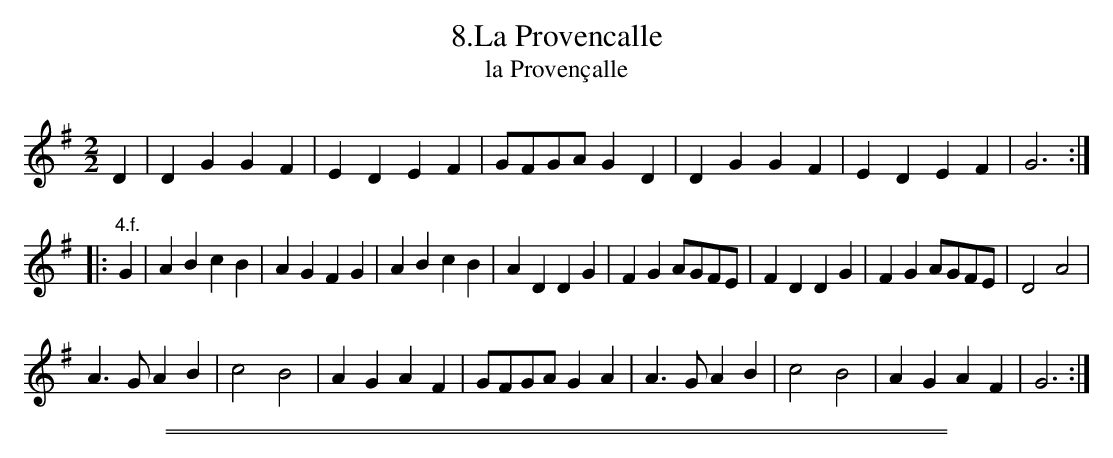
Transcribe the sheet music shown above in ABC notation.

X:1
T: 8.La Provencalle
T: la Proven\,calle
M: 2/2
L: 1/8
K: G
D2 |\
D2G2 G2F2 | E2D2 E2F2 |\
GFGA G2D2 | D2G2 G2F2 |\
E2D2 E2F2 | G6 :|
|: "4.f."G2 |\
A2B2 c2B2 | A2G2 F2G2 |\
A2B2 c2B2 | A2D2 D2G2 |\
F2G2 AGFE | F2D2 D2G2 |\
F2G2 AGFE | D4 A4 |
A3G A2B2 | c4 B4 |\
A2G2 A2F2 | GFGA G2A2 |\
A3G A2B2 | c4 B4 |\
A2G2 A2F2 | G6 :|
